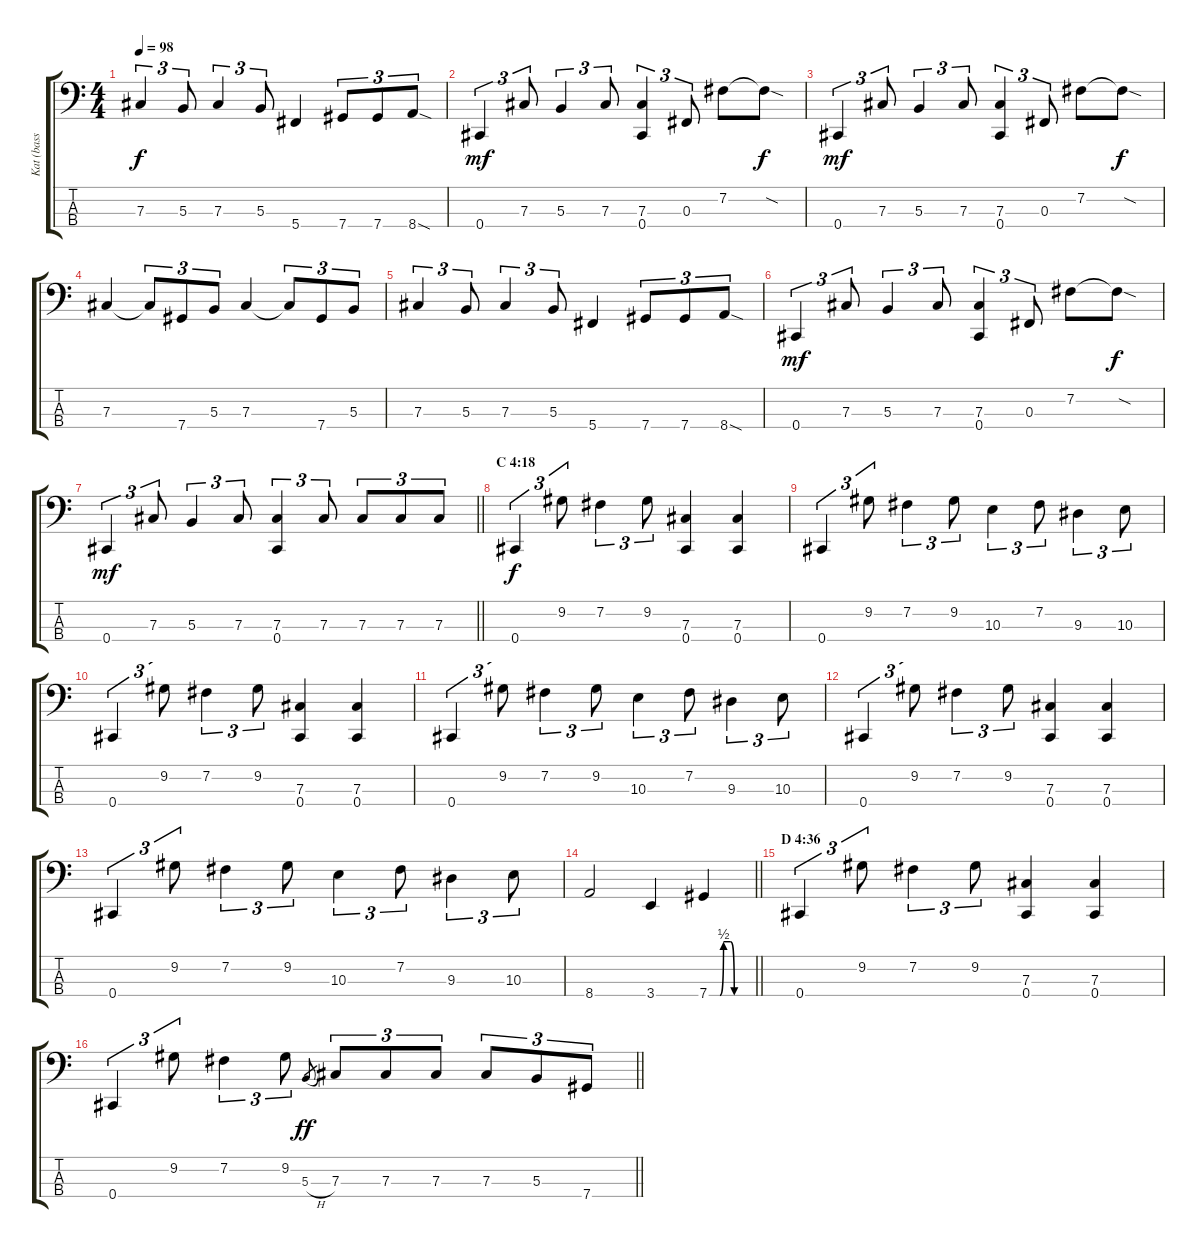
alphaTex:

\track ("Kat (bass guitar)" "Kat (bass ") {instrument electricbasspick}
\staff {score tabs}
\tuning (E2 B1 Gb1 Db1) {hide}
\ts (4 4)
\tempo 98
\clef f4
\ks c
7.3.4{tu (3 2) dy f} 5.3.8{tu (3 2)} 7.3.4{tu (3 2)} 5.3.8{tu (3 2)} 5.4.4 7.4.8{tu (3 2)} 7.4.8{tu (3 2)} 8.4{sod}.8{tu (3 2)} |
0.4.4{tu (3 2) dy mf} 7.3.8{tu (3 2)} 5.3.4{tu (3 2)} 7.3.8{tu (3 2)} (7.3 0.4).4{tu (3 2)} 0.3.8{tu (3 2)} 7.2.8 7.2{sod t}.8{dy f} |
0.4.4{tu (3 2) dy mf} 7.3.8{tu (3 2)} 5.3.4{tu (3 2)} 7.3.8{tu (3 2)} (7.3 0.4).4{tu (3 2)} 0.3.8{tu (3 2)} 7.2.8 7.2{sod t}.8{dy f} |
7.3.4 7.3{t}.8{tu (3 2)} 7.4.8{tu (3 2)} 5.3.8{tu (3 2)} 7.3.4 7.3{t}.8{tu (3 2)} 7.4.8{tu (3 2)} 5.3.8{tu (3 2)} |
7.3.4{tu (3 2)} 5.3.8{tu (3 2)} 7.3.4{tu (3 2)} 5.3.8{tu (3 2)} 5.4.4 7.4.8{tu (3 2)} 7.4.8{tu (3 2)} 8.4{sod}.8{tu (3 2)} |
0.4.4{tu (3 2) dy mf} 7.3.8{tu (3 2)} 5.3.4{tu (3 2)} 7.3.8{tu (3 2)} (7.3 0.4).4{tu (3 2)} 0.3.8{tu (3 2)} 7.2.8 7.2{sod t}.8{dy f} |
\barLineRight lightlight
0.4.4{tu (3 2) dy mf} 7.3.8{tu (3 2)} 5.3.4{tu (3 2)} 7.3.8{tu (3 2)} (7.3 0.4).4{tu (3 2)} 7.3.8{tu (3 2)} 7.3.8{tu (3 2)} 7.3.8{tu (3 2)} 7.3.8{tu (3 2)} |
\section ("" "C 4:18")
0.4.4{tu (3 2) dy f} 9.2.8{tu (3 2)} 7.2.4{tu (3 2)} 9.2.8{tu (3 2)} (7.3 0.4).4 (7.3 0.4).4 |
0.4.4{tu (3 2)} 9.2.8{tu (3 2)} 7.2.4{tu (3 2)} 9.2.8{tu (3 2)} 10.3.4{tu (3 2)} 7.2.8{tu (3 2)} 9.3.4{tu (3 2)} 10.3.8{tu (3 2)} |
0.4.4{tu (3 2)} 9.2.8{tu (3 2)} 7.2.4{tu (3 2)} 9.2.8{tu (3 2)} (7.3 0.4).4 (7.3 0.4).4 |
0.4.4{tu (3 2)} 9.2.8{tu (3 2)} 7.2.4{tu (3 2)} 9.2.8{tu (3 2)} 10.3.4{tu (3 2)} 7.2.8{tu (3 2)} 9.3.4{tu (3 2)} 10.3.8{tu (3 2)} |
0.4.4{tu (3 2)} 9.2.8{tu (3 2)} 7.2.4{tu (3 2)} 9.2.8{tu (3 2)} (7.3 0.4).4 (7.3 0.4).4 |
0.4.4{tu (3 2)} 9.2.8{tu (3 2)} 7.2.4{tu (3 2)} 9.2.8{tu (3 2)} 10.3.4{tu (3 2)} 7.2.8{tu (3 2)} 9.3.4{tu (3 2)} 10.3.8{tu (3 2)} |
\barLineRight lightlight
8.4.2 3.4.4 7.4{be (custom 0 0 15 0 20 2 30 2 35 0 60 0)}.4 |
\section ("" "D 4:36")
0.4.4{tu (3 2)} 9.2.8{tu (3 2)} 7.2.4{tu (3 2)} 9.2.8{tu (3 2)} (7.3 0.4).4 (7.3 0.4).4 |
\barLineRight lightlight
0.4.4{tu (3 2)} 9.2.8{tu (3 2)} 7.2.4{tu (3 2)} 9.2.8{tu (3 2)} 5.3{h}.8{gr dy ff} 7.3.8{tu (3 2)} 7.3.8{tu (3 2)} 7.3.8{tu (3 2)} 7.3.8{tu (3 2)} 5.3.8{tu (3 2)} 7.4.8{tu (3 2)}
